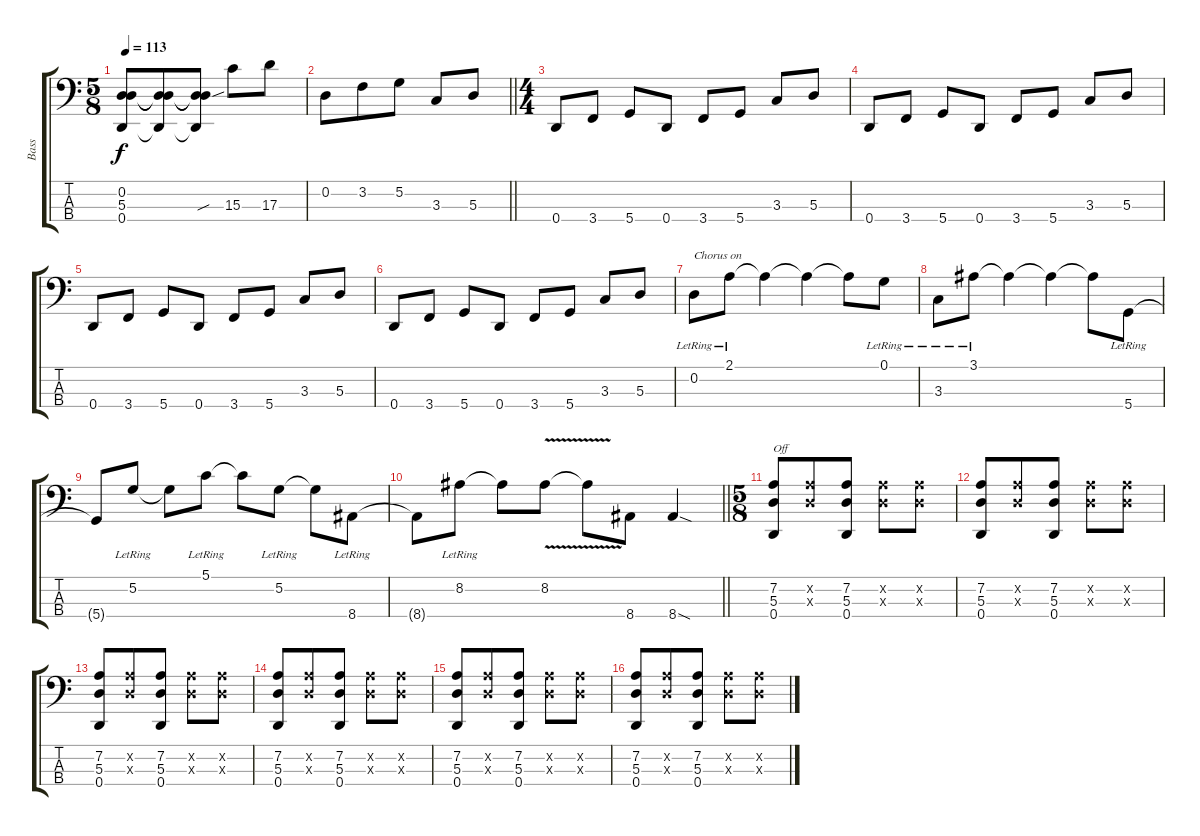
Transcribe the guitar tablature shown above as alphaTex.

\track ("Bass" "Bass") {instrument electricbassfinger}
\staff {score tabs}
\tuning (G2 D2 A1 D1) {hide}
\ts (5 8)
\tempo 113
\clef f4
\ks c
(0.2 5.3 0.4).8{dy f} (0.2{t} 5.3{t} 0.4{t}).8 (0.2{t} 5.3{sou t} 0.4{t}).8 15.3.8 17.3.8 |
\barLineRight lightlight
0.2.8 3.2.8 5.2.8 3.3.8 5.3.8 |
\ts (4 4)
\section ("" "")
0.4.8 3.4.8 5.4.8 0.4.8 3.4.8 5.4.8 3.3.8 5.3.8 |
0.4.8 3.4.8 5.4.8 0.4.8 3.4.8 5.4.8 3.3.8 5.3.8 |
0.4.8 3.4.8 5.4.8 0.4.8 3.4.8 5.4.8 3.3.8 5.3.8 |
0.4.8 3.4.8 5.4.8 0.4.8 3.4.8 5.4.8 3.3.8 5.3.8 |
0.2{lr}.8{txt "Chorus on"} 2.1{lr}.8 2.1{t}.4 2.1{t}.4 2.1{t}.8 0.1{lr}.8 |
3.3{lr}.8 3.1{lr}.8 3.1{t}.4 3.1{t}.4 3.1{t}.8 5.4{lr}.8 |
5.4{t}.8 5.2{lr}.8 5.2{t}.8 5.1{lr}.8 5.1{t}.8 5.2{lr}.8 5.2{t}.8 8.4{lr}.8 |
\barLineRight lightlight
8.4{t}.8 8.2{lr}.8 8.2{t}.8 8.2{v}.8 8.2{t}.8 8.4.8 8.4{sod}.4 |
\ts (5 8)
\section ("" "")
(7.2 5.3 0.4).8{txt "Off"} (7.2{x} 5.3{x}).8 (7.2 5.3 0.4).8 (7.2{x} 5.3{x}).8 (7.2{x} 5.3{x}).8 |
(7.2 5.3 0.4).8 (7.2{x} 5.3{x}).8 (7.2 5.3 0.4).8 (7.2{x} 5.3{x}).8 (7.2{x} 5.3{x}).8 |
(7.2 5.3 0.4).8 (7.2{x} 5.3{x}).8 (7.2 5.3 0.4).8 (7.2{x} 5.3{x}).8 (7.2{x} 5.3{x}).8 |
(7.2 5.3 0.4).8 (7.2{x} 5.3{x}).8 (7.2 5.3 0.4).8 (7.2{x} 5.3{x}).8 (7.2{x} 5.3{x}).8 |
(7.2 5.3 0.4).8 (7.2{x} 5.3{x}).8 (7.2 5.3 0.4).8 (7.2{x} 5.3{x}).8 (7.2{x} 5.3{x}).8 |
(7.2 5.3 0.4).8 (7.2{x} 5.3{x}).8 (7.2 5.3 0.4).8 (7.2{x} 5.3{x}).8 (7.2{x} 5.3{x}).8
